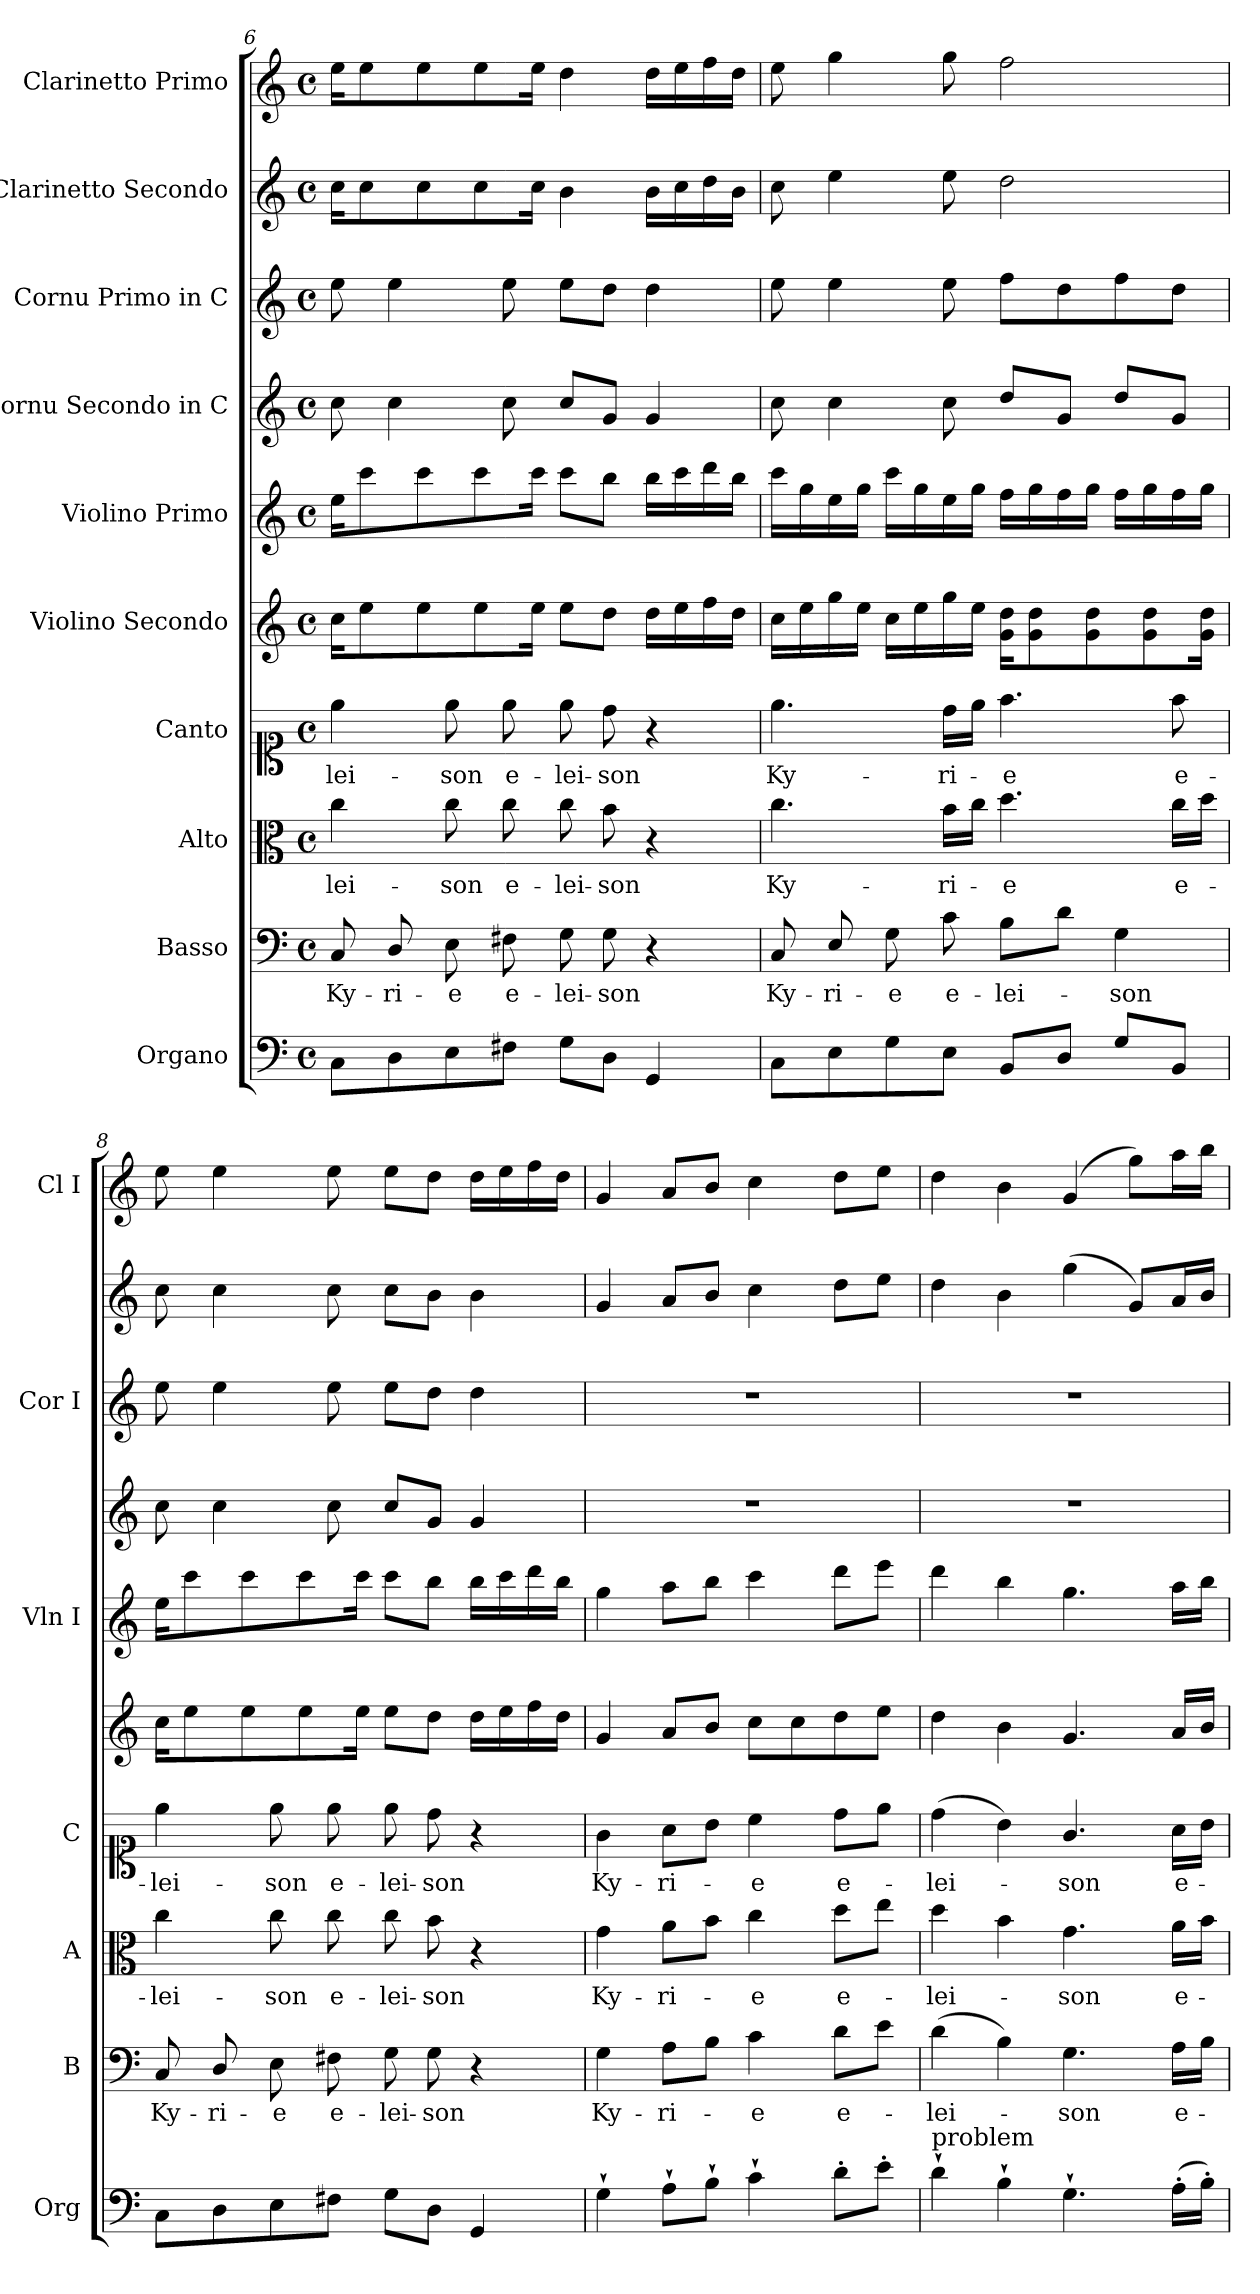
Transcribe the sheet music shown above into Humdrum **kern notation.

**kern	**kern	**text	**kern	**text	**kern	**text	**kern	**kern	**kern	**kern	**kern	**kern
*part10	*part9	*part9	*part8	*part8	*part7	*part7	*part6	*part5	*part4	*part3	*part2	*part1
*staff10	*staff9	*staff9	*staff8	*staff8	*staff7	*staff7	*staff6	*staff5	*staff4	*staff3	*staff2	*staff1
*I"Organo	*I"Basso	*	*I"Alto	*	*I"Canto	*	*I"Violino Secondo	*I"Violino Primo	*I"Cornu Secondo in C	*I"Cornu Primo in C	*I"Clarinetto Secondo	*I"Clarinetto Primo
*I'Org	*I'B	*	*I'A	*	*I'C	*	*	*I'Vln I	*	*I'Cor I	*	*I'Cl I
*clefF4	*clefF4	*	*clefC3	*	*clefC1	*	*clefG2	*clefG2	*clefG2	*clefG2	*clefG2	*clefG2
*k[]	*k[]	*	*k[]	*	*k[]	*	*k[]	*k[]	*k[]	*k[]	*k[]	*k[]
*M4/4	*M4/4	*	*M4/4	*	*M4/4	*	*M4/4	*M4/4	*M4/4	*M4/4	*M4/4	*M4/4
*met(c)	*met(c)	*	*met(c)	*	*met(c)	*	*met(c)	*met(c)	*met(c)	*met(c)	*met(c)	*met(c)
=6	=6	=6	=6	=6	=6	=6	=6	=6	=6	=6	=6	=6
8CL	8C	Ky-	4cc	-lei-	4ee	-lei-	16ccKL	16eeKL	8cc	8ee	16ccKL	16eeKL
.	.	.	.	.	.	.	8ee	8ccc	.	.	8cc	8ee
8D	8D/	-ri-	.	.	.	.	.	.	4cc	4ee	.	.
.	.	.	.	.	.	.	8ee	8ccc	.	.	8cc	8ee
8E	8E	-e	8cc	-son	8ee	-son	.	.	.	.	.	.
.	.	.	.	.	.	.	8ee	8ccc	.	.	8cc	8ee
8F#XJ	8F#X	e-	8cc	e-	8ee	e-	.	.	8cc	8ee	.	.
.	.	.	.	.	.	.	16eeJk	16cccJk	.	.	16ccJk	16eeJk
8GL	8G	-lei-	8cc	-lei-	8ee	-lei-	8eeL	8cccL	8cc\L	8eeL	4b	4dd
8DJ	8G	-son	8b	-son	8dd	-son	8ddJ	8bbJ	8g/J	8ddJ	.	.
4GG	4r	.	4r	.	4r	.	16ddLL	16bbLL	4g	4dd	16bLL	16ddLL
.	.	.	.	.	.	.	16ee	16ccc	.	.	16cc	16ee
.	.	.	.	.	.	.	16ff	16ddd	.	.	16dd	16ff
.	.	.	.	.	.	.	16ddJJ	16bbJJ	.	.	16bJJ	16ddJJ
=7	=7	=7	=7	=7	=7	=7	=7	=7	=7	=7	=7	=7
8CL	8C	Ky-	4.cc	Ky-	4.ee	Ky-	16ccLL	16cccLL	8cc	8ee	8cc	8ee
.	.	.	.	.	.	.	16ee	16gg	.	.	.	.
8E	8E/	-ri-	.	.	.	.	16gg	16ee	4cc	4ee	4ee	4gg
.	.	.	.	.	.	.	16eeJJ	16ggJJ	.	.	.	.
8G	8G	-e	.	.	.	.	16ccLL	16cccLL	.	.	.	.
.	.	.	.	.	.	.	16ee	16gg	.	.	.	.
8EJ	8c	e-	16bLL	-ri-	16ddLL	-ri-	16gg	16ee	8cc	8ee	8ee	8gg
.	.	.	16ccJJ	.	16eeJJ	.	16eeJJ	16ggJJ	.	.	.	.
8BBL	8BL	-lei-	4.dd	-e	4.ff	-e	16g 16ddKL	16ffLL	8dd\L	8ffL	2dd	2ff
.	.	.	.	.	.	.	8g 8dd	16gg	.	.	.	.
8DJ	8dJ	.	.	.	.	.	.	16ff	8g/J	8dd	.	.
.	.	.	.	.	.	.	8g 8dd	16ggJJ	.	.	.	.
8G\L	4G	-son	.	.	.	.	.	16ffLL	8dd\L	8ff	.	.
.	.	.	.	.	.	.	8g 8dd	16gg	.	.	.	.
8BB/J	.	.	16ccLL	e-	8ff	e-	.	16ff	8g/J	8ddJ	.	.
.	.	.	16ddJJ	.	.	.	16g 16ddJk	16ggJJ	.	.	.	.
=8	=8	=8	=8	=8	=8	=8	=8	=8	=8	=8	=8	=8
8CL	8C	Ky-	4cc	-lei-	4ee	-lei-	16ccKL	16eeKL	8cc	8ee	8cc	8ee
.	.	.	.	.	.	.	8ee	8ccc	.	.	.	.
8D	8D/	-ri-	.	.	.	.	.	.	4cc	4ee	4cc	4ee
.	.	.	.	.	.	.	8ee	8ccc	.	.	.	.
8E	8E	-e	8cc	-son	8ee	-son	.	.	.	.	.	.
.	.	.	.	.	.	.	8ee	8ccc	.	.	.	.
8F#XJ	8F#X	e-	8cc	e-	8ee	e-	.	.	8cc	8ee	8cc	8ee
.	.	.	.	.	.	.	16eeJk	16cccJk	.	.	.	.
8GL	8G	-lei-	8cc	-lei-	8ee	-lei-	8eeL	8cccL	8cc\L	8eeL	8ccL	8eeL
8DJ	8G	-son	8b	-son	8dd	-son	8ddJ	8bbJ	8g/J	8ddJ	8bJ	8ddJ
4GG	4r	.	4r	.	4r	.	16ddLL	16bbLL	4g	4dd	4b	16ddLL
.	.	.	.	.	.	.	16ee	16ccc	.	.	.	16ee
.	.	.	.	.	.	.	16ff	16ddd	.	.	.	16ff
.	.	.	.	.	.	.	16ddJJ	16bbJJ	.	.	.	16ddJJ
=9	=9	=9	=9	=9	=9	=9	=9	=9	=9	=9	=9	=9
4G`	4G	Ky-	4g	Ky-	4g	Ky-	4g	4gg	1r	1r	4g	4g
8A`L	8AL	-ri-	8aL	-ri-	8aL	-ri-	8aL	8aaL	.	.	8aL	8aL
8B`J	8BJ	.	8bJ	.	8bJ	.	8bJ	8bbJ	.	.	8bJ	8bJ
4c`	4c	-e	4cc	-e	4cc	-e	8ccL	4ccc	.	.	4cc	4cc
.	.	.	.	.	.	.	8cc	.	.	.	.	.
8d'L	8dL	e-	8ddL	e-	8ddL	e-	8dd	8dddL	.	.	8ddL	8ddL
8e'J	8eJ	.	8eeJ	.	8eeJ	.	8eeJ	8eeeJ	.	.	8eeJ	8eeJ
=10	=10	=10	=10	=10	=10	=10	=10	=10	=10	=10	=10	=10
!LO:TX:a:t=problem	!	!	!	!	!	!	!	!	!	!	!	!
4d`	(>4d	-lei-	4dd	-lei-	(>4dd	-lei-	4dd	4ddd	1r	1r	4dd	4dd
4B`	4B)	.	4b	.	4b)	.	4b	4bb	.	.	4b	4b
4.G`	4.G	-son	4.g	-son	4.g/	-son	4.g	4.gg	.	.	(>4gg	(>4g
.	.	.	.	.	.	.	.	.	.	.	8gL)	8ggL)
(>16A'LL	16ALL	e-	16aLL	e-	16aLL	e-	16aLL	16aaLL	.	.	16aL	16aaL
16B'JJ)	16BJJ	.	16bJJ	.	16bJJ	.	16bJJ	16bbJJ	.	.	16bJJ	16bbJJ
=	=	=	=	=	=	=	=	=	=	=	=	=
*-	*-	*-	*-	*-	*-	*-	*-	*-	*-	*-	*-	*-
